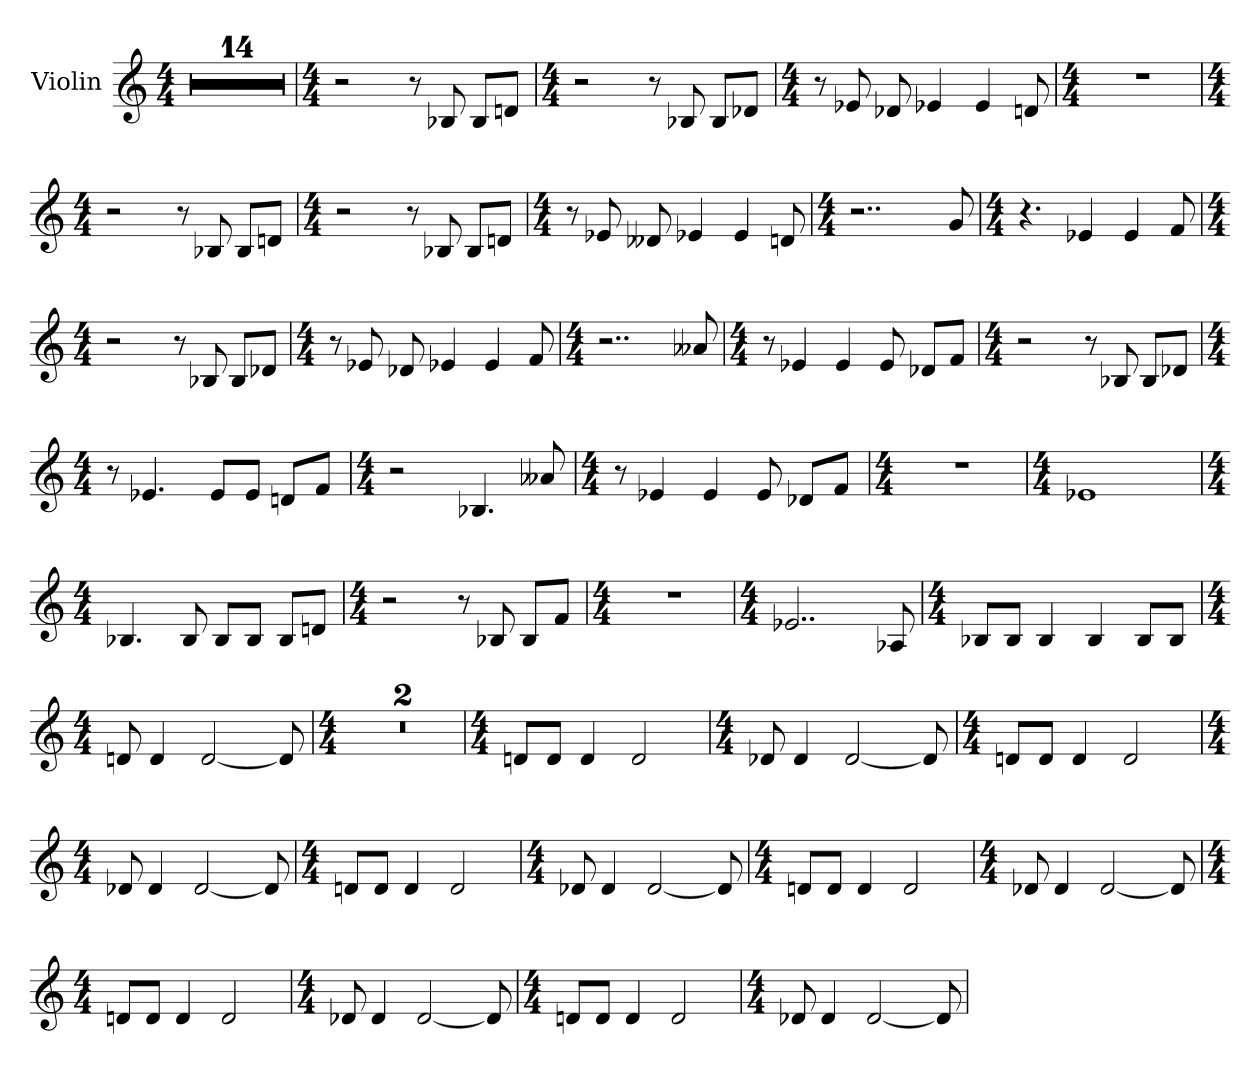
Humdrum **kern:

**kern
*part1
*staff1
*I"Violin
*I'Vln
*M4/4
=
1r
=
*M4/4
1r
=
*M4/4
1r
=
*M4/4
1r
=
*M4/4
1r
=
*M4/4
1r
=
*M4/4
1r
=
*M4/4
1r
=
*M4/4
1r
=
*M4/4
1r
=
*M4/4
1r
=
*M4/4
1r
=
*M4/4
1r
=
*M4/4
1r
=
*M4/4
2r
8r
8B-X
8B-L
8dnJ
=
*M4/4
2r
8r
8B-X
8B-L
8d-XJ
=
*M4/4
8r
8e-X
8d-X
4e-X
4e-
8dn
=
*M4/4
1r
=
*M4/4
2r
8r
8B-X
8B-L
8dnJ
=
*M4/4
2r
8r
8B-X
8B-L
8dnJ
=
*M4/4
8r
8e-X
8d--X
4e-X
4e-
8dn
=
*M4/4
2..r
8g
=
*M4/4
4.r
4e-X
4e-
8f
=
*M4/4
2r
8r
8B-X
8B-L
8d-XJ
=
*M4/4
8r
8e-X
8d-X
4e-X
4e-
8f
=
*M4/4
2..r
8a--X
=
*M4/4
8r
4e-X
4e-
8e-
8d-XL
8fJ
=
*M4/4
2r
8r
8B-X
8B-L
8d-XJ
=
*M4/4
8r
4.e-X
8e-L
8e-J
8dnL
8fJ
=
*M4/4
2r
4.B-X
8a--X
=
*M4/4
8r
4e-X
4e-
8e-
8d-XL
8fJ
=
*M4/4
1r
=
*M4/4
1e-X
=
*M4/4
4.B-X
8B-
8B-L
8B-J
8B-L
8dnJ
=
*M4/4
2r
8r
8B-X
8B-L
8fJ
=
*M4/4
1r
=
*M4/4
2..e-X
8A-X
=
*M4/4
8B-XL
8B-J
4B-
4B-
8B-L
8B-J
=
*M4/4
8dn
4d
[2d
8d]
=
*M4/4
1r
=
*M4/4
1r
=
*M4/4
8dnL
8dJ
4d
2d
=
*M4/4
8d-X
4d-
[2d-
8d-]
=
*M4/4
8dnL
8dJ
4d
2d
=
*M4/4
8d-X
4d-
[2d-
8d-]
=
*M4/4
8dnL
8dJ
4d
2d
=
*M4/4
8d-X
4d-
[2d-
8d-]
=
*M4/4
8dnL
8dJ
4d
2d
=
*M4/4
8d-X
4d-
[2d-
8d-]
=
*M4/4
8dnL
8dJ
4d
2d
=
*M4/4
8d-X
4d-
[2d-
8d-]
=
*M4/4
8dnL
8dJ
4d
2d
=
*M4/4
8d-X
4d-
[2d-
8d-]
=
*-
